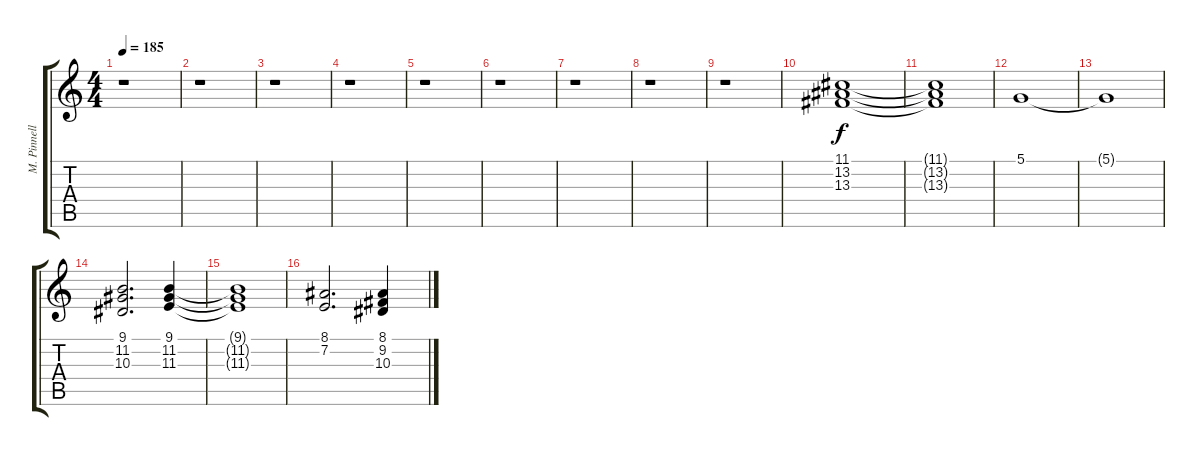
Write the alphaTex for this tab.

\track ("M. Pinnella (Base)" "M. Pinnell") {instrument stringensemble1}
\staff {score tabs}
\tuning (D4 A3 F3 C3 G2 D2) {hide}
\ts (4 4)
\tempo 185
\clef g2
\ks c
r.1{dy f} |
r.1 |
r.1 |
r.1 |
r.1 |
r.1 |
r.1 |
r.1 |
r.1 |
(11.1 13.2 13.3).1 |
(11.1{t} 13.2{t} 13.3{t}).1 |
5.1.1 |
5.1{t}.1 |
(9.1 11.2 10.3).2{d} (9.1 11.2 11.3).4 |
(9.1{t} 11.2{t} 11.3{t}).1 |
(8.1 7.2).2{d} (8.1 9.2 10.3).4
